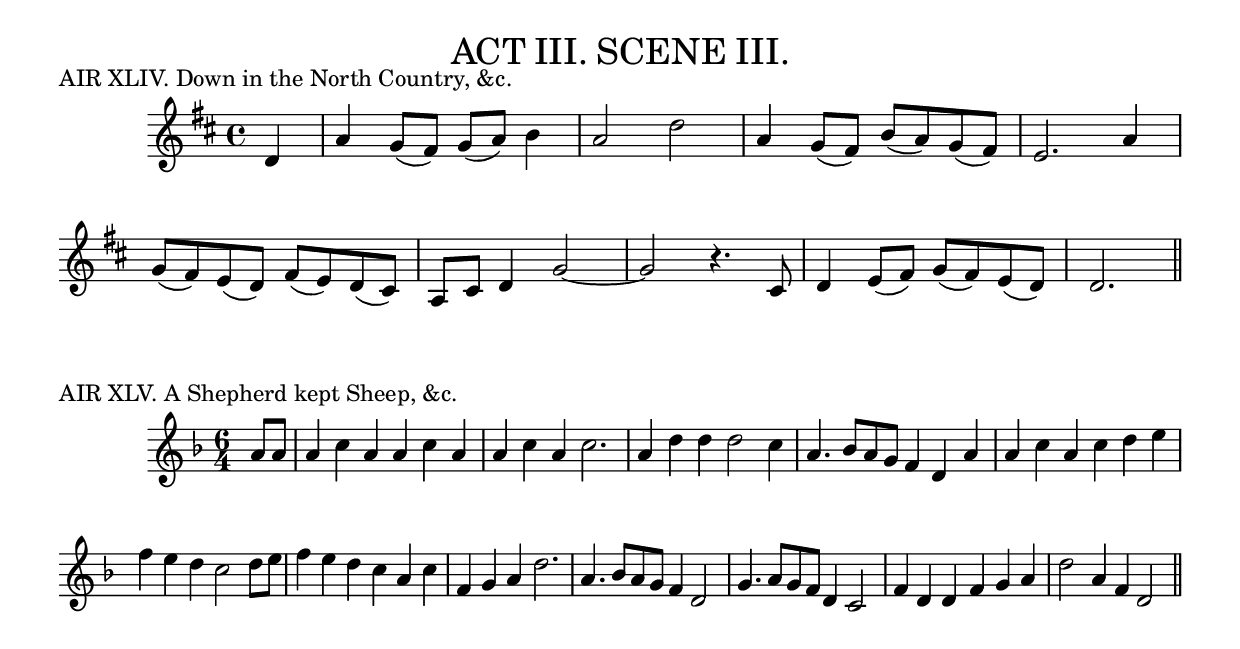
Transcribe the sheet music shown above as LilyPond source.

\version "2.10.25" 
\include "english.ly"


%{ Act II Scene IV airs XLIV-XLV %}

\header
  {title = \markup \normal-text {ACT III. SCENE III.} }


\score
  {
  \new Staff
  \relative c'
    {
    \key d \major
    \time 4/4
    \clef treble \partial 4
    d4 | a' 4 g8( fs) g( a) b4  | a2 d  | a4 g8( fs) b( a) g( fs) |
    e2. a4 | g8( fs) e( d) fs( e) d( cs) | a8 cs d4 g2~ |
    g2 r4. cs,8 | d4 e8( fs) g( fs) e( d) | d2. \bar "||"
    }
  \layout
    { \context
      { \Score
        \remove Bar_number_engraver
       }
    }
  \header
    {piece = \markup {AIR XLIV. Down in the North Country, &c.}}
  }

\score
  {
  \new Staff
  \relative c''
    {
    \key d \minor
    \time 6/4
    \clef treble \partial 4
    a8 a | a4 c a a c a | a4 c a c2. | a4 d d d2 c4 |
    a4. bf8 a g f4 d a' | a4 c a c d e | f4 e d c2 d8 e |
    f4 e d c a c | f,4 g a d2. | a4. bf8 a g f4 d2 | g4. a8 g f d4 c2 |
    f4 d d f g a | d2 a4 f d2 \bar "||"
    }
  \layout
    { \context
      { \Score
        \remove Bar_number_engraver
       }
    }
  \header
    {piece = \markup {AIR XLV. A Shepherd kept Sheep, &c.}}
  }


